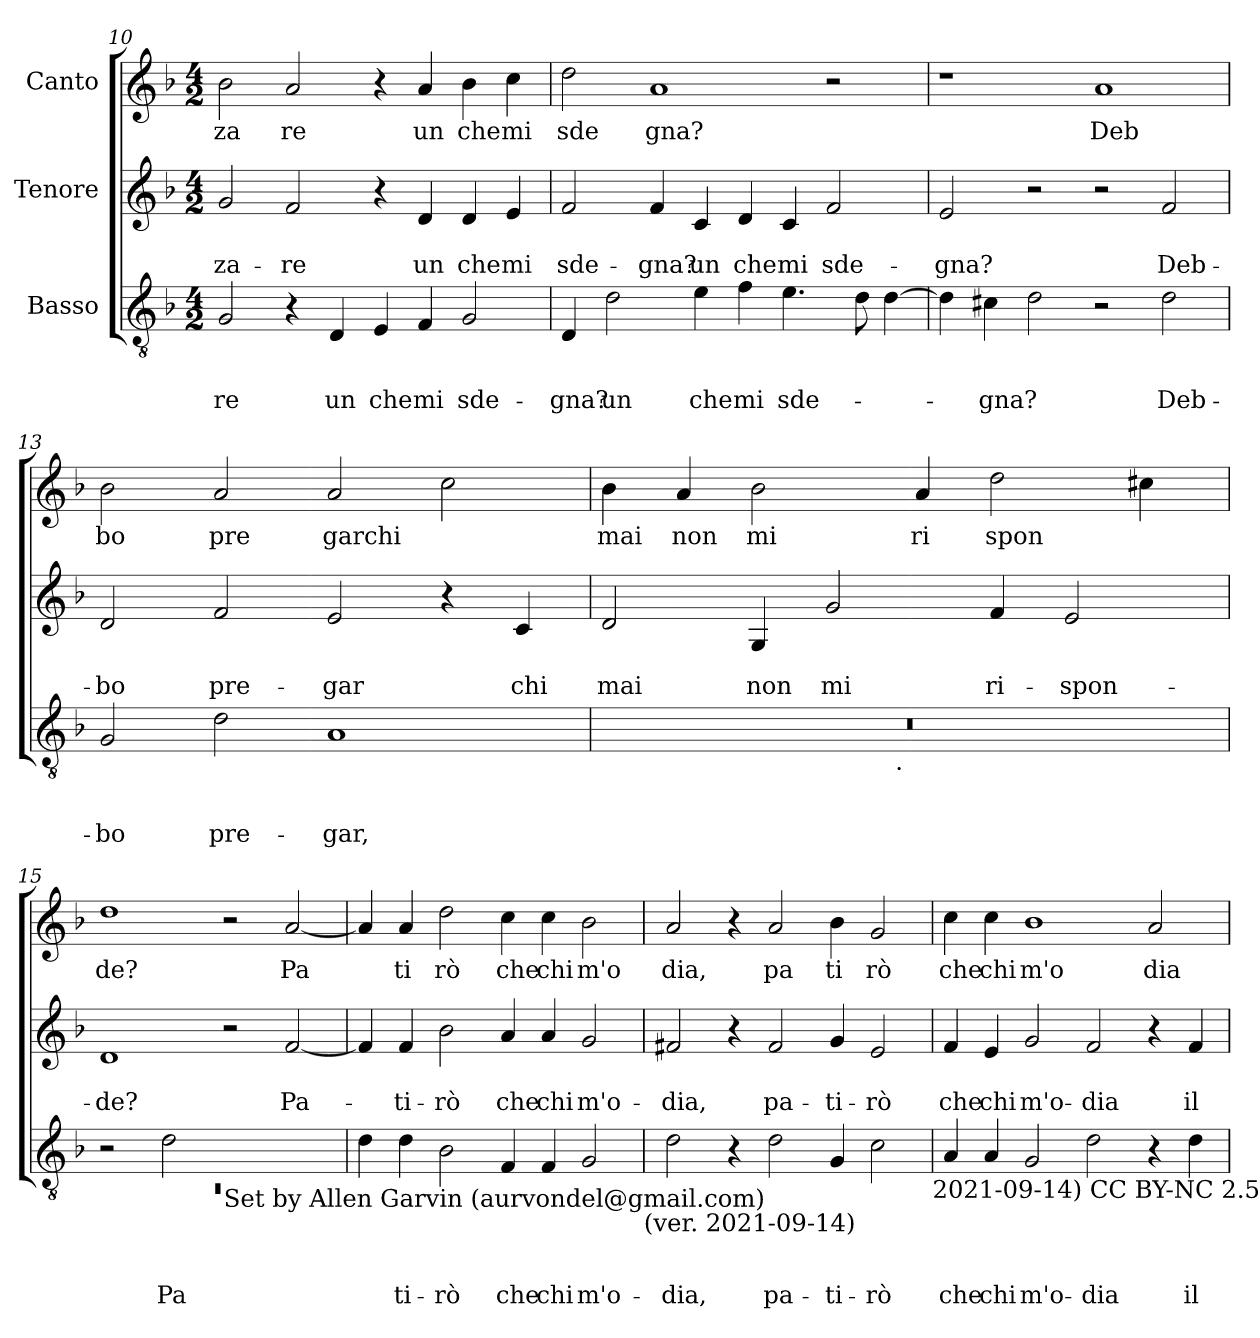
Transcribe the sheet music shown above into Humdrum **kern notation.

**kern	**text	**text	**text	**kern	**text	**text	**kern	**text
*part3	*part3	*part3	*part3	*part2	*part2	*part2	*part1	*part1
*staff3	*staff3	*staff3	*staff3	*staff2	*staff2	*staff2	*staff1	*staff1
*I"Basso	*	*	*	*I"Tenore	*	*	*I"Canto	*
*clefGv2	*	*	*	*clefG2	*	*	*clefG2	*
*k[b-]	*	*	*	*k[b-]	*	*	*k[b-]	*
*F:	*	*	*	*F:	*	*	*F:	*
*M4/2	*	*	*	*M4/2	*	*	*M4/2	*
=10	=10	=10	=10	=10	=10	=10	=10	=10
!	!	!	!LO:LY:b	!	!	!LO:LY:b	!	!LO:LY:b
2G/	.	.	-re	2g/	.	-za-	2b-\	za
!	!	!	!	!	!	!LO:LY:b	!	!LO:LY:b
4r	.	.	.	2f/	.	-re	2a/	re
!	!	!	!LO:LY:b	!	!	!	!	!
4D/	.	.	un	.	.	.	.	.
!	!	!	!LO:LY:b	!	!	!	!	!
4E/	.	.	che	4r	.	.	4r	.
!	!	!	!LO:LY:b	!	!	!LO:LY:b	!	!LO:LY:b
4F/	.	.	mi	4d/	.	un	4a/	un
!	!	!	!LO:LY:b	!	!	!LO:LY:b	!	!LO:LY:b
2G/	.	.	sde-	4d/	.	che	4b-\	che
!	!	!	!	!	!	!LO:LY:b	!	!LO:LY:b
.	.	.	.	4e/	.	mi	4cc\	mi
=11	=11	=11	=11	=11	=11	=11	=11	=11
!	!	!	!LO:LY:b	!	!	!LO:LY:b	!	!LO:LY:b
4D/	.	.	-gna?	2f/	.	sde-	2dd\	sde
!	!	!	!LO:LY:b	!	!	!	!	!
2d\	.	.	un	.	.	.	.	.
!	!	!	!	!	!	!LO:LY:b	!	!LO:LY:b
.	.	.	.	4f/	.	-gna?	1a	gna?
!	!	!	!LO:LY:b	!	!	!LO:LY:b	!	!
4e\	.	.	che	4c/	.	un	.	.
!	!	!	!LO:LY:b	!	!	!LO:LY:b	!	!
4f\	.	.	mi	4d/	.	che	.	.
!	!	!	!LO:LY:b	!	!	!LO:LY:b	!	!
4.e\	.	.	sde-	4c/	.	mi	.	.
!	!	!	!	!	!	!LO:LY:b	!	!
.	.	.	.	2f/	.	sde-	2r	.
8d\	.	.	.	.	.	.	.	.
[>4d\	.	.	.	.	.	.	.	.
=12	=12	=12	=12	=12	=12	=12	=12	=12
!	!	!	!	!	!	!LO:LY:b	!	!
4d\]	.	.	.	2e/	.	-gna?	1r	.
!	!	!	!LO:LY:b	!	!	!	!	!
4c#\	.	.	-gna?	.	.	.	.	.
2d\	.	.	.	2r	.	.	.	.
!	!	!	!	!	!	!	!	!LO:LY:b
2r	.	.	.	2r	.	.	1a	Deb
!	!	!	!LO:LY:b	!	!	!LO:LY:b	!	!
2d\	.	.	Deb-	2f/	.	Deb-	.	.
=13	=13	=13	=13	=13	=13	=13	=13	=13
!	!	!	!LO:LY:b	!	!	!LO:LY:b	!	!LO:LY:b
2G/	.	.	-bo	2d/	.	-bo	2b-\	bo
!	!	!	!LO:LY:b	!	!	!LO:LY:b	!	!LO:LY:b
2d\	.	.	pre-	2f/	.	pre-	2a/	pre
!	!	!	!LO:LY:b	!	!	!LO:LY:b	!	!LO:LY:b
1A	.	.	-gar,	2e/	.	-gar	2a/	garchi
.	.	.	.	4r	.	.	2cc\	.
!	!	!	!	!	!	!LO:LY:b	!	!
.	.	.	.	4c/	.	chi	.	.
!!LO:PB:g=z
=14	=14	=14	=14	=14	=14	=14	=14	=14
!	!	!	!	!	!	!LO:LY:b	!	!LO:LY:b
*^	*	*	*	*	*	*	*	*
0r	2ryy	.	.	.	2d/	.	mai	4b-\	mai
!	!	!	!	!	!	!	!	!	!LO:LY:b
.	.	.	.	.	.	.	.	4a/	non
!	!	!	!	!	!	!	!LO:LY:b	!	!LO:LY:b
.	4...ryy	.	.	.	4G/	.	non	2b-\	mi
!	!	!	!	!	!	!	!LO:LY:b	!	!
.	.	.	.	.	2g/	.	mi	.	.
!	!LO:TX:b:t=.	!	!	!	!	!	!	!	!
.	1ryy	.	.	.	.	.	.	.	.
!	!	!	!	!	!	!	!	!	!LO:LY:b
.	.	.	.	.	.	.	.	4a/	ri
!	!	!	!	!	!	!	!LO:LY:b	!	!LO:LY:b
.	.	.	.	.	4f/	.	ri-	2dd\	spon
!	!	!	!	!	!	!	!LO:LY:b	!	!
.	.	.	.	.	2e/	.	-spon-	.	.
.	.	.	.	.	.	.	.	4cc#\	.
.	32ryy	.	.	.	.	.	.	.	.
=15	=15	=15	=15	=15	=15	=15	=15	=15	=15
!	!LO:N:vis=1	!	!	!	!	!	!LO:LY:b	!	!LO:LY:b
*	*^	*	*	*	*	*	*	*	*
0ryy	0rC	2r	.	.	.	1d	.	-de?	1dd	de?
!	!	!	!	!	!LO:LY:b	!	!	!	!	!
.	.	2d\	.	.	Pa-	.	.	.	.	.
!	!	!LO:TX:b:t=Set by Allen Garvin (aurvondel@gmail.com)	!	!	!	!	!	!	!	!
.	.	1ryy	.	.	.	2r	.	.	2r	.
!	!	!	!	!	!	!	!	!LO:LY:b	!	!LO:LY:b
.	.	.	.	.	.	[<2f/	.	Pa-	[<2a/	Pa
*v	*v	*v	*	*	*	*	*	*	*	*
=16	=16	=16	=16	=16	=16	=16	=16	=16
4d\	.	.	.	4f/]	.	.	4a/]	.
!	!	!	!LO:LY:b	!	!	!LO:LY:b	!	!LO:LY:b
4d\	.	.	-ti-	4f/	.	-ti-	4a/	ti
!	!	!	!LO:LY:b	!	!	!LO:LY:b	!	!LO:LY:b
2B-\	.	.	-rò	2b-\	.	-rò	2dd\	rò
!	!	!	!LO:LY:b	!	!	!LO:LY:b	!	!LO:LY:b
4F/	.	.	che	4a/	.	che	4cc\	che
!	!	!	!LO:LY:b	!	!	!LO:LY:b	!	!LO:LY:b
4F/	.	.	chi	4a/	.	chi	4cc\	chi
!	!	!	!LO:LY:b	!	!	!LO:LY:b	!	!LO:LY:b
2G/	.	.	m'o-	2g/	.	m'o-	2b-\	m'o
!LO:TX:b:t=(ver. 2021-09-14)	!	!	!	!	!	!	!	!
=17	=17	=17	=17	=17	=17	=17	=17	=17
!	!	!	!LO:LY:b	!	!	!LO:LY:b	!	!LO:LY:b
2d\	.	.	-dia,	2f#X/	.	-dia,	2a/	dia,
4r	.	.	.	4r	.	.	4r	.
!	!	!	!LO:LY:b	!	!	!LO:LY:b	!	!LO:LY:b
2d\	.	.	pa-	2f#/	.	pa-	2a/	pa
!	!	!	!LO:LY:b	!	!	!LO:LY:b	!	!LO:LY:b
4G/	.	.	-ti-	4g/	.	-ti-	4b-\	ti
!	!	!	!LO:LY:b	!	!	!LO:LY:b	!	!LO:LY:b
2c\	.	.	-rò	2e/	.	-rò	2g/	rò
!LO:TX:b:t=2021-09-14) CC BY-NC 2.5	!	!	!	!	!	!	!	!
=18	=18	=18	=18	=18	=18	=18	=18	=18
!	!	!	!LO:LY:b	!	!	!LO:LY:b	!	!LO:LY:b
4A/	.	.	che	4f/	.	che	4cc\	che
!	!	!	!LO:LY:b	!	!	!LO:LY:b	!	!LO:LY:b
4A/	.	.	chi	4e/	.	chi	4cc\	chi
!	!	!	!LO:LY:b	!	!	!LO:LY:b	!	!LO:LY:b
2G/	.	.	m'o-	2g/	.	m'o-	1b-	m'o
!	!	!	!LO:LY:b	!	!	!LO:LY:b	!	!
2d\	.	.	-dia	2f/	.	-dia	.	.
!	!	!	!	!	!	!	!	!LO:LY:b
4r	.	.	.	4r	.	.	2a/	dia
!	!	!	!LO:LY:b	!	!	!LO:LY:b	!	!
4d\	.	.	il	4f/	.	il	.	.
=	=	=	=	=	=	=	=	=
*-	*-	*-	*-	*-	*-	*-	*-	*-
